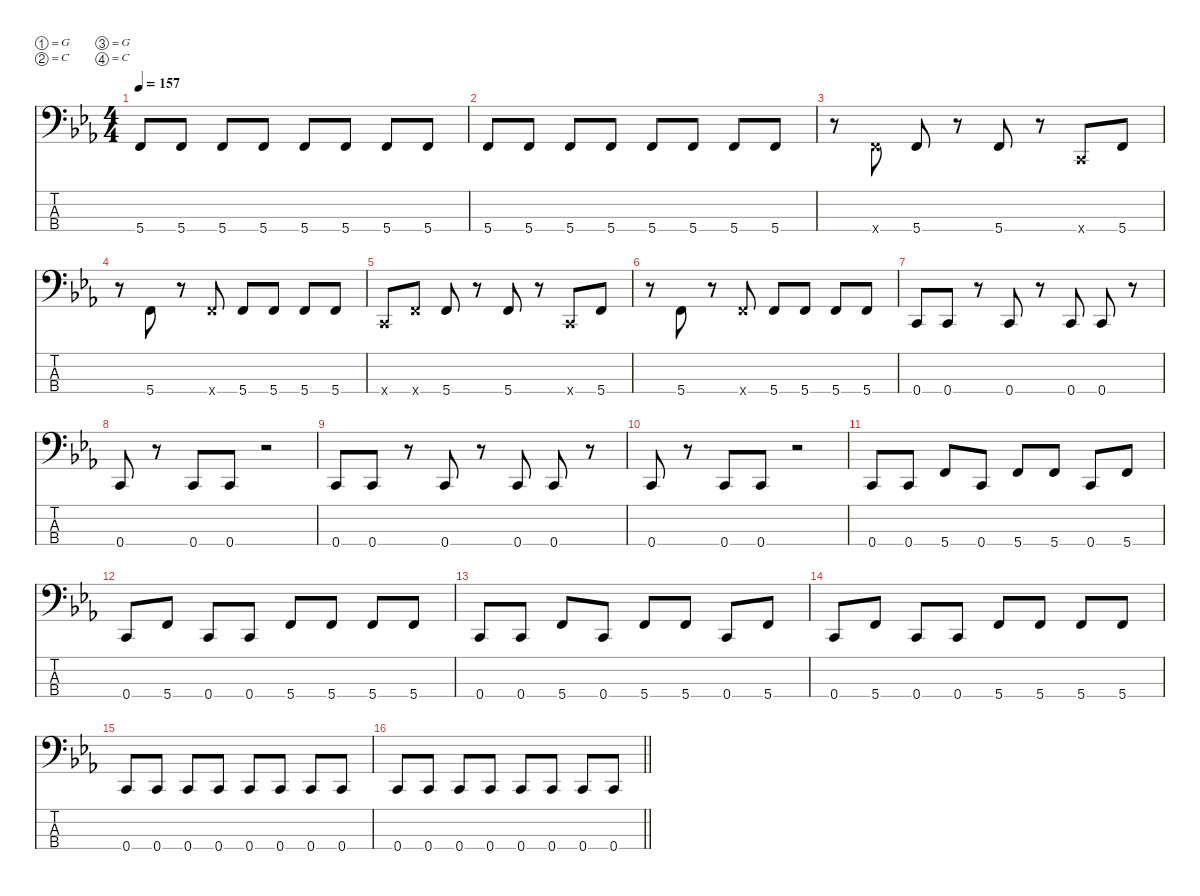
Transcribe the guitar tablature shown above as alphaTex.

\defaultSystemsLayout 4
\hideDynamics
\bracketExtendMode nobrackets
\singleTrackTrackNamePolicy hidden
\multiTrackTrackNamePolicy hidden
\firstSystemTrackNameMode fullname
\otherSystemsTrackNameOrientation horizontal
\track ("Bass" "el.bs.") {instrument electricbassfinger}
\staff {score tabs}
\tuning (G2 C2 G1 C1)
\ts (4 4)
\tempo 157
\clef f4
\ks cminor
5.4{acc forcenatural}.8{dy f beam Up} 5.4{acc forcenatural}.8{beam Up} 5.4{acc forcenatural}.8{beam Up} 5.4{acc forcenatural}.8{beam Up} 5.4{acc forcenatural}.8{beam Up} 5.4{acc forcenatural}.8{beam Up} 5.4{acc forcenatural}.8{beam Up} 5.4{acc forcenatural}.8{beam Up} |
5.4{acc forcenatural}.8{beam Up} 5.4{acc forcenatural}.8{beam Up} 5.4{acc forcenatural}.8{beam Up} 5.4{acc forcenatural}.8{beam Up} 5.4{acc forcenatural}.8{beam Up} 5.4{acc forcenatural}.8{beam Up} 5.4{acc forcenatural}.8{beam Up} 5.4{acc forcenatural}.8{beam Up} |
r.8{beam Down} 5.4{x acc forcenatural}.8{beam Up} 5.4{acc forcenatural}.8{beam Up} r.8{beam Up} 5.4{acc forcenatural}.8{beam Up} r.8{beam Up} 0.4{x acc forcenatural}.8{beam Up} 5.4{acc forcenatural}.8{beam Up} |
r.8{beam Down} 5.4{acc forcenatural}.8{beam Up} r.8{beam Up} 5.4{x acc forcenatural}.8{beam Up} 5.4{acc forcenatural}.8{beam Up} 5.4{acc forcenatural}.8{beam Up} 5.4{acc forcenatural}.8{beam Up} 5.4{acc forcenatural}.8{beam Up} |
0.4{x acc forcenatural}.8{beam Up} 5.4{x acc forcenatural}.8{beam Up} 5.4{acc forcenatural}.8{beam Up} r.8{beam Up} 5.4{acc forcenatural}.8{beam Up} r.8{beam Up} 0.4{x acc forcenatural}.8{beam Up} 5.4{acc forcenatural}.8{beam Up} |
r.8{beam Down} 5.4{acc forcenatural}.8{beam Up} r.8{beam Up} 5.4{x acc forcenatural}.8{beam Up} 5.4{acc forcenatural}.8{beam Up} 5.4{acc forcenatural}.8{beam Up} 5.4{acc forcenatural}.8{beam Up} 5.4{acc forcenatural}.8{beam Up} |
0.4{acc forcenatural}.8{beam Up} 0.4{acc forcenatural}.8{beam Up} r.8{beam Up} 0.4{acc forcenatural}.8{beam Up} r.8{beam Up} 0.4{acc forcenatural}.8{beam Up} 0.4{acc forcenatural}.8{beam Up} r.8{beam Up} |
0.4{acc forcenatural}.8{beam Up} r.8{beam Up} 0.4{acc forcenatural}.8{beam Up} 0.4{acc forcenatural}.8{beam Up} r.2{beam Up} |
0.4{acc forcenatural}.8{beam Up} 0.4{acc forcenatural}.8{beam Up} r.8{beam Up} 0.4{acc forcenatural}.8{beam Up} r.8{beam Up} 0.4{acc forcenatural}.8{beam Up} 0.4{acc forcenatural}.8{beam Up} r.8{beam Up} |
0.4{acc forcenatural}.8{beam Up} r.8{beam Up} 0.4{acc forcenatural}.8{beam Up} 0.4{acc forcenatural}.8{beam Up} r.2{beam Up} |
0.4{acc forcenatural}.8{beam Up} 0.4{acc forcenatural}.8{beam Up} 5.4{acc forcenatural}.8{beam Up} 0.4{acc forcenatural}.8{beam Up} 5.4{acc forcenatural}.8{beam Up} 5.4{acc forcenatural}.8{beam Up} 0.4{acc forcenatural}.8{beam Up} 5.4{acc forcenatural}.8{beam Up} |
0.4{acc forcenatural}.8{beam Up} 5.4{acc forcenatural}.8{beam Up} 0.4{acc forcenatural}.8{beam Up} 0.4{acc forcenatural}.8{beam Up} 5.4{acc forcenatural}.8{beam Up} 5.4{acc forcenatural}.8{beam Up} 5.4{acc forcenatural}.8{beam Up} 5.4{acc forcenatural}.8{beam Up} |
0.4{acc forcenatural}.8{beam Up} 0.4{acc forcenatural}.8{beam Up} 5.4{acc forcenatural}.8{beam Up} 0.4{acc forcenatural}.8{beam Up} 5.4{acc forcenatural}.8{beam Up} 5.4{acc forcenatural}.8{beam Up} 0.4{acc forcenatural}.8{beam Up} 5.4{acc forcenatural}.8{beam Up} |
0.4{acc forcenatural}.8{beam Up} 5.4{acc forcenatural}.8{beam Up} 0.4{acc forcenatural}.8{beam Up} 0.4{acc forcenatural}.8{beam Up} 5.4{acc forcenatural}.8{beam Up} 5.4{acc forcenatural}.8{beam Up} 5.4{acc forcenatural}.8{beam Up} 5.4{acc forcenatural}.8{beam Up} |
0.4{acc forcenatural}.8{beam Up} 0.4{acc forcenatural}.8{beam Up} 0.4{acc forcenatural}.8{beam Up} 0.4{acc forcenatural}.8{beam Up} 0.4{acc forcenatural}.8{beam Up} 0.4{acc forcenatural}.8{beam Up} 0.4{acc forcenatural}.8{beam Up} 0.4{acc forcenatural}.8{beam Up} |
\barLineRight lightlight
0.4{acc forcenatural}.8{beam Up} 0.4{acc forcenatural}.8{beam Up} 0.4{acc forcenatural}.8{beam Up} 0.4{acc forcenatural}.8{beam Up} 0.4{acc forcenatural}.8{beam Up} 0.4{acc forcenatural}.8{beam Up} 0.4{acc forcenatural}.8{beam Up} 0.4{acc forcenatural}.8{beam Up}
